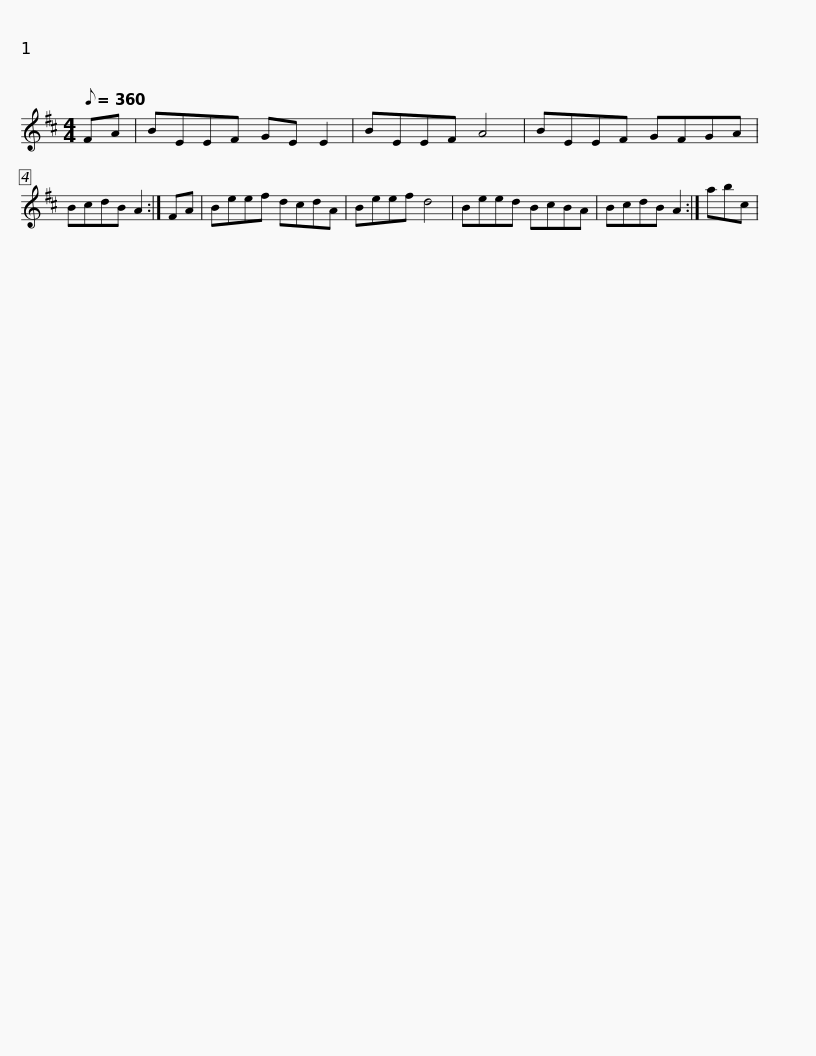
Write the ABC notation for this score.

X:1
L:1/8
Q:1/8=360
M:4/4
I:linebreak $
K:D
V:1 treble
V:1
 FA | BEEF GE E2 | BEEF A4 | BEEF GFGA | BcdB A2 :| %5
 FA | Beef dcdA | Beef d4 |$ Beed BcBA | BcdB A2 :| %10
 abc | %11
